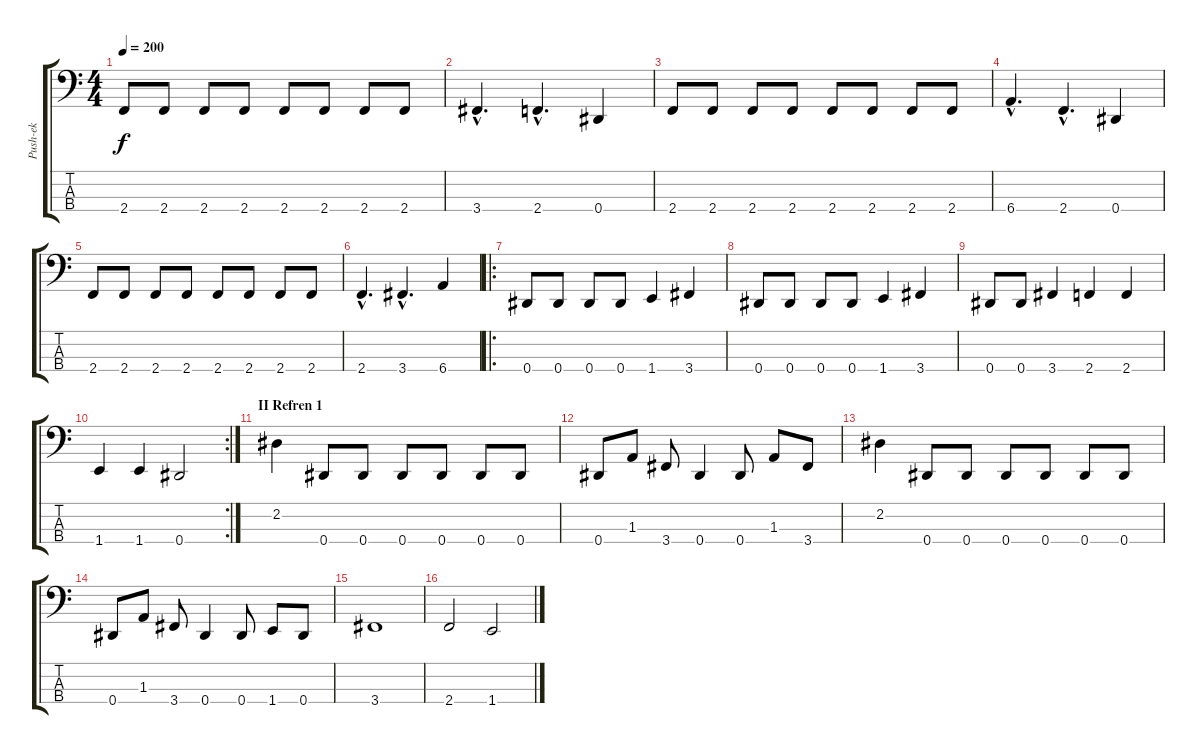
\track ("Push-ek" "Push-ek") {instrument electricbasspick}
\staff {score tabs}
\tuning (Gb2 Db2 Ab1 Eb1) {hide}
\ts (4 4)
\tempo 200
\clef f4
\ks c
2.4.8{dy f} 2.4.8 2.4.8 2.4.8 2.4.8 2.4.8 2.4.8 2.4.8 |
3.4{hac}.4{d} 2.4{hac}.4{d} 0.4.4 |
2.4.8 2.4.8 2.4.8 2.4.8 2.4.8 2.4.8 2.4.8 2.4.8 |
6.4{hac}.4{d} 2.4{hac}.4{d} 0.4.4 |
2.4.8 2.4.8 2.4.8 2.4.8 2.4.8 2.4.8 2.4.8 2.4.8 |
2.4{hac}.4{d} 3.4{hac}.4{d} 6.4.4 |
\ro
0.4.8 0.4.8 0.4.8 0.4.8 1.4.4 3.4.4 |
0.4.8 0.4.8 0.4.8 0.4.8 1.4.4 3.4.4 |
0.4.8 0.4.8 3.4.4 2.4.4 2.4.4 |
\rc 2
1.4.4 1.4.4 0.4.2 |
\section ("" "II Refren 1")
2.2.4 0.4.8 0.4.8 0.4.8 0.4.8 0.4.8 0.4.8 |
0.4.8 1.3.8 3.4.8 0.4.4 0.4.8 1.3.8 3.4.8 |
2.2.4 0.4.8 0.4.8 0.4.8 0.4.8 0.4.8 0.4.8 |
0.4.8 1.3.8 3.4.8 0.4.4 0.4.8 1.4.8 0.4.8 |
3.4.1 |
2.4.2 1.4.2
